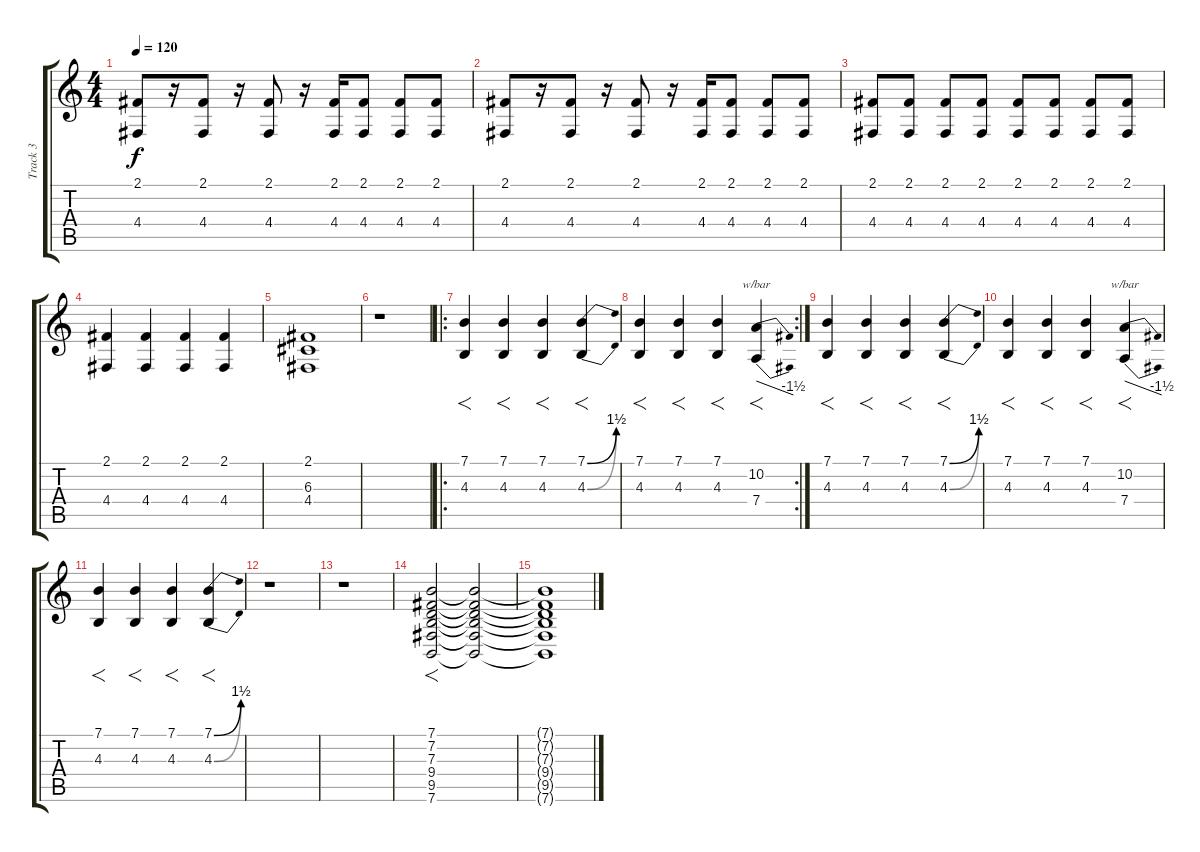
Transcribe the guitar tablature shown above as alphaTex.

\track ("Track 3" "Track 3") {instrument sopranosax}
\staff {score tabs}
\tuning (E4 B3 G3 D3 A2 E2) {hide}
\ts (4 4)
\tempo 120
\clef g2
\ks c
(2.1 4.4).8{dy f} r.16 (2.1 4.4).8 r.16 (2.1 4.4).8 r.16 (2.1 4.4).16 (2.1 4.4).8 (2.1 4.4).8 (2.1 4.4).8 |
(2.1 4.4).8 r.16 (2.1 4.4).8 r.16 (2.1 4.4).8 r.16 (2.1 4.4).16 (2.1 4.4).8 (2.1 4.4).8 (2.1 4.4).8 |
(2.1 4.4).8 (2.1 4.4).8 (2.1 4.4).8 (2.1 4.4).8 (2.1 4.4).8 (2.1 4.4).8 (2.1 4.4).8 (2.1 4.4).8 |
(2.1 4.4).4 (2.1 4.4).4 (2.1 4.4).4 (2.1 4.4).4 |
(2.1 6.3 4.4).1 |
r.1 |
\ro
(7.1 4.3).4{f} (7.1 4.3).4{f} (7.1 4.3).4{f} (7.1{be (bend 0 0 60 6)} 4.3{be (bend 0 0 60 6)}).4{f} |
\rc 2
(7.1 4.3).4{f} (7.1 4.3).4{f} (7.1 4.3).4{f} (10.2 7.4).4{f tbe (dive default 0 0 60 -6)} |
(7.1 4.3).4{f} (7.1 4.3).4{f} (7.1 4.3).4{f} (7.1{be (bend 0 0 60 6)} 4.3{be (bend 0 0 60 6)}).4{f} |
(7.1 4.3).4{f} (7.1 4.3).4{f} (7.1 4.3).4{f} (10.2 7.4).4{f tbe (dive default 0 0 60 -6)} |
(7.1 4.3).4{f} (7.1 4.3).4{f} (7.1 4.3).4{f} (7.1{be (bend 0 0 60 6)} 4.3{be (bend 0 0 60 6)}).4{f} |
r.1 |
r.1 |
(7.1 7.2 7.3 9.4 9.5 7.6).2{f} (7.1{t} 7.2{t} 7.3{t} 9.4{t} 9.5{t} 7.6{t}).2 |
(7.1{t} 7.2{t} 7.3{t} 9.4{t} 9.5{t} 7.6{t}).1
